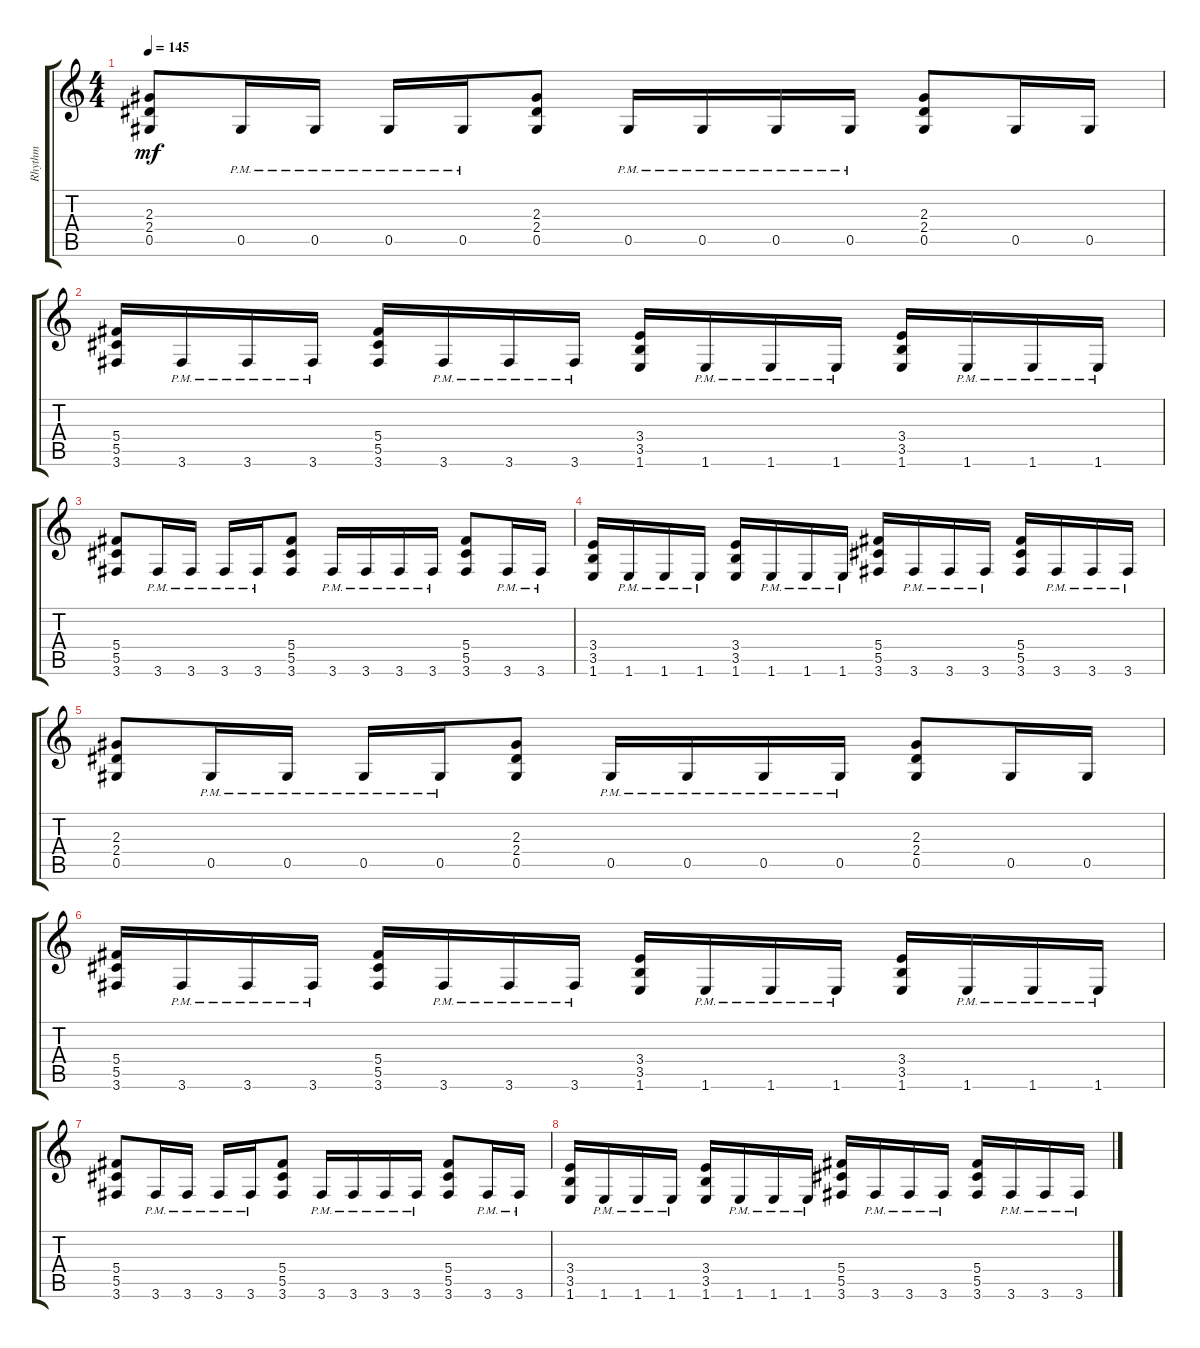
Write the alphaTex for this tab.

\track ("Rhythm" "Rhythm") {instrument distortionguitar}
\staff {score tabs}
\tuning (Eb4 Bb3 Gb3 Db3 Ab2 Eb2) {hide}
\ts (4 4)
\tempo 145
\clef g2
\ks c
(2.3 2.4 0.5).8{dy mf} 0.5{pm}.16 0.5{pm}.16 0.5{pm}.16 0.5{pm}.16 (2.3 2.4 0.5).8 0.5{pm}.16 0.5{pm}.16 0.5{pm}.16 0.5{pm}.16 (2.3 2.4 0.5).8 0.5.16 0.5.16 |
(5.4 5.5 3.6).16 3.6{pm}.16 3.6{pm}.16 3.6{pm}.16 (5.4 5.5 3.6).16 3.6{pm}.16 3.6{pm}.16 3.6{pm}.16 (3.4 3.5 1.6).16 1.6{pm}.16 1.6{pm}.16 1.6{pm}.16 (3.4 3.5 1.6).16 1.6{pm}.16 1.6{pm}.16 1.6{pm}.16 |
(5.4 5.5 3.6).8 3.6{pm}.16 3.6{pm}.16 3.6{pm}.16 3.6{pm}.16 (5.4 5.5 3.6).8 3.6{pm}.16 3.6{pm}.16 3.6{pm}.16 3.6{pm}.16 (5.4 5.5 3.6).8 3.6{pm}.16 3.6{pm}.16 |
(3.4 3.5 1.6).16 1.6{pm}.16 1.6{pm}.16 1.6{pm}.16 (3.4 3.5 1.6).16 1.6{pm}.16 1.6{pm}.16 1.6{pm}.16 (5.4 5.5 3.6).16 3.6{pm}.16 3.6{pm}.16 3.6{pm}.16 (5.4 5.5 3.6).16 3.6{pm}.16 3.6{pm}.16 3.6{pm}.16 |
(2.3 2.4 0.5).8 0.5{pm}.16 0.5{pm}.16 0.5{pm}.16 0.5{pm}.16 (2.3 2.4 0.5).8 0.5{pm}.16 0.5{pm}.16 0.5{pm}.16 0.5{pm}.16 (2.3 2.4 0.5).8 0.5.16 0.5.16 |
(5.4 5.5 3.6).16 3.6{pm}.16 3.6{pm}.16 3.6{pm}.16 (5.4 5.5 3.6).16 3.6{pm}.16 3.6{pm}.16 3.6{pm}.16 (3.4 3.5 1.6).16 1.6{pm}.16 1.6{pm}.16 1.6{pm}.16 (3.4 3.5 1.6).16 1.6{pm}.16 1.6{pm}.16 1.6{pm}.16 |
(5.4 5.5 3.6).8 3.6{pm}.16 3.6{pm}.16 3.6{pm}.16 3.6{pm}.16 (5.4 5.5 3.6).8 3.6{pm}.16 3.6{pm}.16 3.6{pm}.16 3.6{pm}.16 (5.4 5.5 3.6).8 3.6{pm}.16 3.6{pm}.16 |
(3.4 3.5 1.6).16 1.6{pm}.16 1.6{pm}.16 1.6{pm}.16 (3.4 3.5 1.6).16 1.6{pm}.16 1.6{pm}.16 1.6{pm}.16 (5.4 5.5 3.6).16 3.6{pm}.16 3.6{pm}.16 3.6{pm}.16 (5.4 5.5 3.6).16 3.6{pm}.16 3.6{pm}.16 3.6{pm}.16
